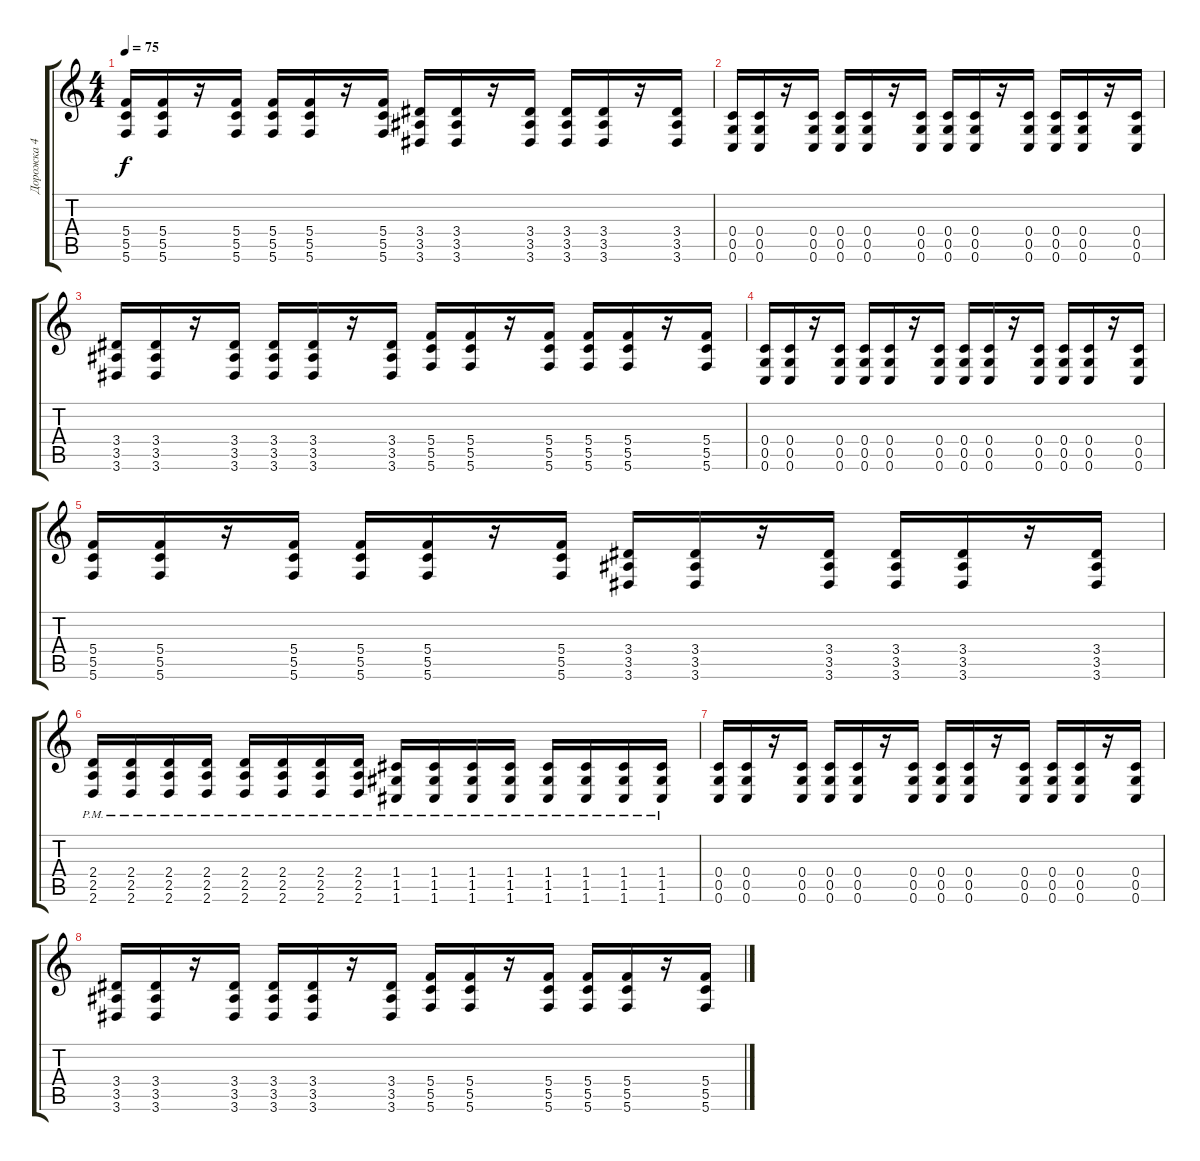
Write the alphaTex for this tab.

\track ("Дорожка 4" "Дорожка 4") {instrument distortionguitar}
\staff {score tabs}
\tuning (D4 A3 F3 C3 G2 C2) {hide}
\ts (4 4)
\tempo 75
\clef g2
\ks c
(5.4 5.5 5.6).16{dy f} (5.4 5.5 5.6).16 r.16 (5.4 5.5 5.6).16 (5.4 5.5 5.6).16 (5.4 5.5 5.6).16 r.16 (5.4 5.5 5.6).16 (3.4 3.5 3.6).16 (3.4 3.5 3.6).16 r.16 (3.4 3.5 3.6).16 (3.4 3.5 3.6).16 (3.4 3.5 3.6).16 r.16 (3.4 3.5 3.6).16 |
(0.4 0.5 0.6).16 (0.4 0.5 0.6).16 r.16 (0.4 0.5 0.6).16 (0.4 0.5 0.6).16 (0.4 0.5 0.6).16 r.16 (0.4 0.5 0.6).16 (0.4 0.5 0.6).16 (0.4 0.5 0.6).16 r.16 (0.4 0.5 0.6).16 (0.4 0.5 0.6).16 (0.4 0.5 0.6).16 r.16 (0.4 0.5 0.6).16 |
(3.4 3.5 3.6).16 (3.4 3.5 3.6).16 r.16 (3.4 3.5 3.6).16 (3.4 3.5 3.6).16 (3.4 3.5 3.6).16 r.16 (3.4 3.5 3.6).16 (5.4 5.5 5.6).16 (5.4 5.5 5.6).16 r.16 (5.4 5.5 5.6).16 (5.4 5.5 5.6).16 (5.4 5.5 5.6).16 r.16 (5.4 5.5 5.6).16 |
(0.4 0.5 0.6).16 (0.4 0.5 0.6).16 r.16 (0.4 0.5 0.6).16 (0.4 0.5 0.6).16 (0.4 0.5 0.6).16 r.16 (0.4 0.5 0.6).16 (0.4 0.5 0.6).16 (0.4 0.5 0.6).16 r.16 (0.4 0.5 0.6).16 (0.4 0.5 0.6).16 (0.4 0.5 0.6).16 r.16 (0.4 0.5 0.6).16 |
(5.4 5.5 5.6).16 (5.4 5.5 5.6).16 r.16 (5.4 5.5 5.6).16 (5.4 5.5 5.6).16 (5.4 5.5 5.6).16 r.16 (5.4 5.5 5.6).16 (3.4 3.5 3.6).16 (3.4 3.5 3.6).16 r.16 (3.4 3.5 3.6).16 (3.4 3.5 3.6).16 (3.4 3.5 3.6).16 r.16 (3.4 3.5 3.6).16 |
(2.4{pm} 2.5{pm} 2.6{pm}).16 (2.4{pm} 2.5{pm} 2.6{pm}).16 (2.4{pm} 2.5{pm} 2.6{pm}).16 (2.4{pm} 2.5{pm} 2.6{pm}).16 (2.4{pm} 2.5{pm} 2.6{pm}).16 (2.4{pm} 2.5{pm} 2.6{pm}).16 (2.4{pm} 2.5{pm} 2.6{pm}).16 (2.4{pm} 2.5{pm} 2.6{pm}).16 (1.4{pm} 1.5{pm} 1.6{pm}).16 (1.4{pm} 1.5{pm} 1.6{pm}).16 (1.4{pm} 1.5{pm} 1.6{pm}).16 (1.4{pm} 1.5{pm} 1.6{pm}).16 (1.4{pm} 1.5{pm} 1.6{pm}).16 (1.4{pm} 1.5{pm} 1.6{pm}).16 (1.4{pm} 1.5{pm} 1.6{pm}).16 (1.4{pm} 1.5{pm} 1.6{pm}).16 |
(0.4 0.5 0.6).16 (0.4 0.5 0.6).16 r.16 (0.4 0.5 0.6).16 (0.4 0.5 0.6).16 (0.4 0.5 0.6).16 r.16 (0.4 0.5 0.6).16 (0.4 0.5 0.6).16 (0.4 0.5 0.6).16 r.16 (0.4 0.5 0.6).16 (0.4 0.5 0.6).16 (0.4 0.5 0.6).16 r.16 (0.4 0.5 0.6).16 |
(3.4 3.5 3.6).16 (3.4 3.5 3.6).16 r.16 (3.4 3.5 3.6).16 (3.4 3.5 3.6).16 (3.4 3.5 3.6).16 r.16 (3.4 3.5 3.6).16 (5.4 5.5 5.6).16 (5.4 5.5 5.6).16 r.16 (5.4 5.5 5.6).16 (5.4 5.5 5.6).16 (5.4 5.5 5.6).16 r.16 (5.4 5.5 5.6).16
